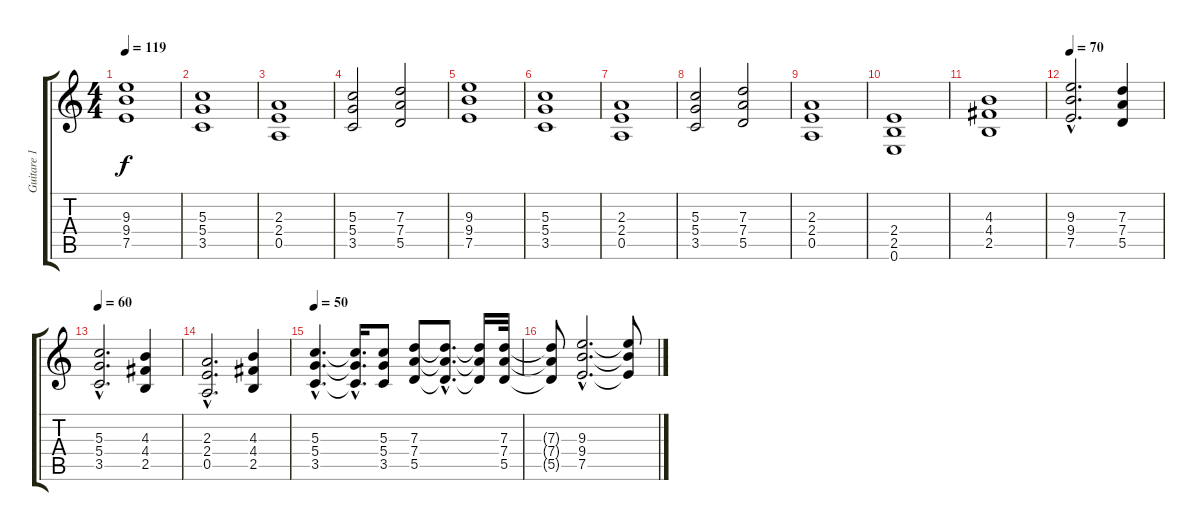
\track ("Guitare 1" "Guitare 1") {instrument overdrivenguitar}
\staff {score tabs}
\tuning (E4 B3 G3 D3 A2 E2) {hide}
\ts (4 4)
\tempo 119
\clef g2
\ks c
(9.3 9.4 7.5).1{dy f} |
(5.3 5.4 3.5).1 |
(2.3 2.4 0.5).1 |
(5.3 5.4 3.5).2 (7.3 7.4 5.5).2 |
(9.3 9.4 7.5).1 |
(5.3 5.4 3.5).1 |
(2.3 2.4 0.5).1 |
(5.3 5.4 3.5).2 (7.3 7.4 5.5).2 |
(2.3 2.4 0.5).1 |
(2.4 2.5 0.6).1 |
(4.3 4.4 2.5).1 |
\tempo 86
\tempo 70
(9.3{hac} 9.4{hac} 7.5{hac}).2{d} (7.3 7.4 5.5).4 |
\tempo 60
(5.3{hac} 5.4{hac} 3.5{hac}).2{d} (4.3 4.4 2.5).4 |
(2.3{hac} 2.4{hac} 0.5{hac}).2{d} (4.3 4.4 2.5).4 |
\tempo 50
(5.3{hac} 5.4{hac} 3.5{hac}).4{d} (5.3{hac t} 5.4{hac t} 3.5{hac t}).16{d} (5.3 5.4 3.5).8 (7.3 7.4 5.5).8 (7.3{hac t} 7.4{hac t} 5.5{hac t}).8{d} (7.3{t} 7.4{t} 5.5{t}).16 (7.3 7.4 5.5).32 |
(7.3{t} 7.4{t} 5.5{t}).8 (9.3{hac} 9.4{hac} 7.5{hac}).2{d} (9.3{t} 9.4{t} 7.5{t}).8
